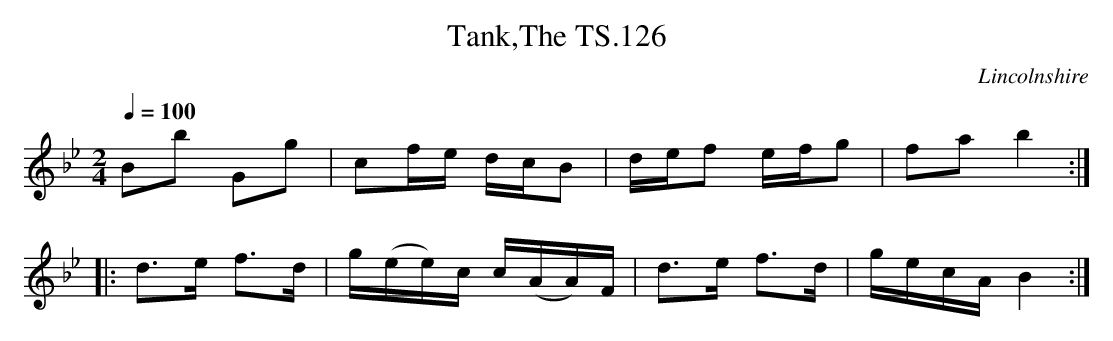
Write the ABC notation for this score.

X:1
T:Tank,The TS.126
L:1/16
M:2/4
O:Lincolnshire
Q:1/4=100
K:Bb
B2b2 G2g2|c2fe dcB2|def2 efg2|f2a2b4:|!
|:d2>e2 f2>d2|g(ee)c c(AA)F|d2>e2 f2>d2|gecAB4:|]
